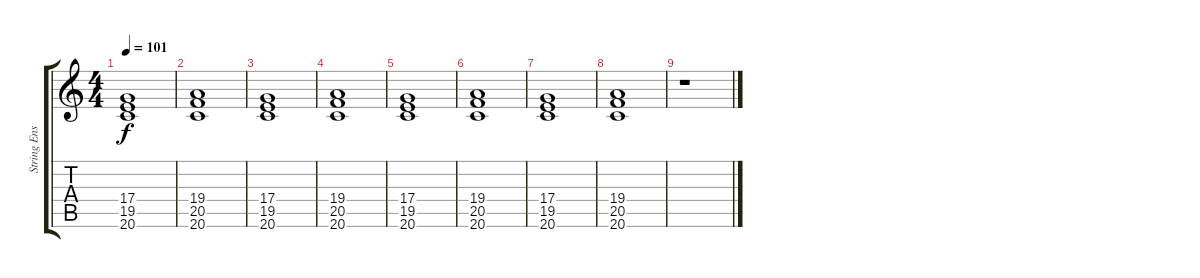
\track ("String Ensemble 2" "String Ens") {instrument stringensemble2}
\staff {score tabs}
\tuning (E4 B3 G3 D3 A2 E2) {hide}
\ts (4 4)
\tempo 101
\clef g2
\ks c
(17.4 19.5 20.6).1{dy f} |
(19.4 20.5 20.6).1 |
(17.4 19.5 20.6).1 |
(19.4 20.5 20.6).1 |
(17.4 19.5 20.6).1 |
(19.4 20.5 20.6).1 |
(17.4 19.5 20.6).1 |
(19.4 20.5 20.6).1 |
r.1
